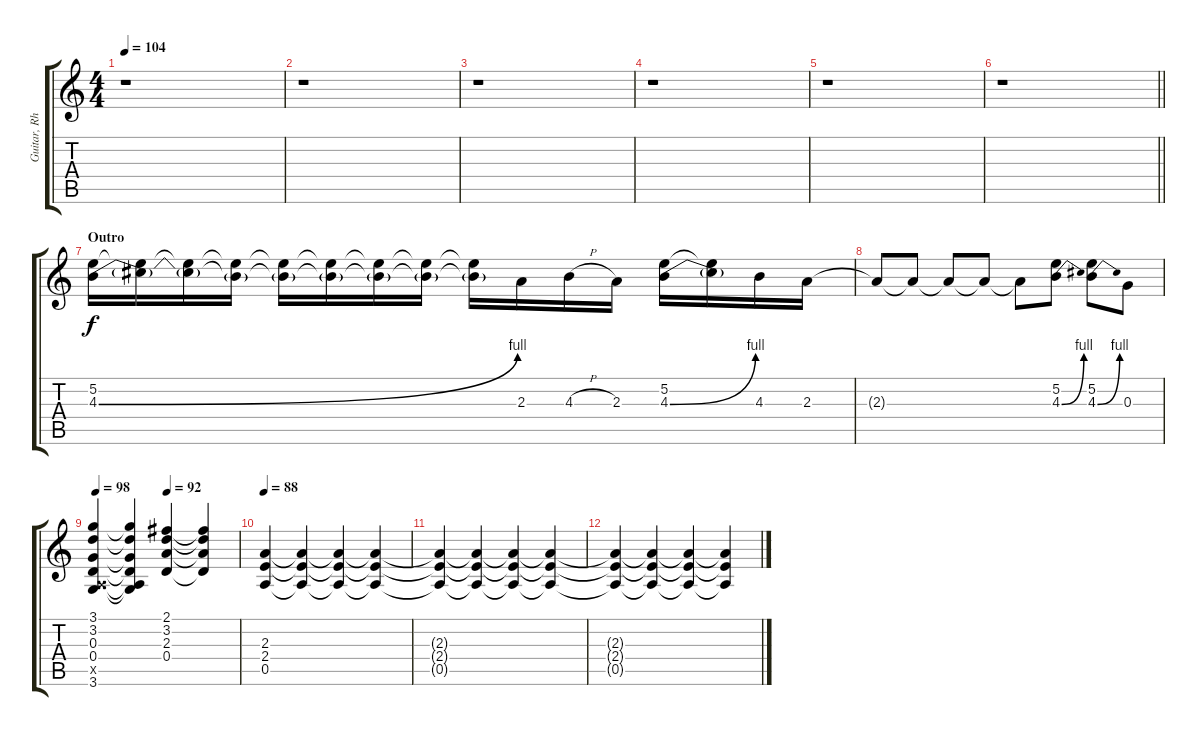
\track ("Guitar, Rhythm" "Guitar, Rh") {instrument distortionguitar}
\staff {score tabs}
\tuning (E4 B3 G3 D3 A2 E2) {hide}
\ts (4 4)
\tempo 104
\clef g2
\ks c
r.1{dy f} |
r.1 |
r.1 |
r.1 |
r.1 |
\barLineRight lightlight
r.1 |
\section ("" "Outro")
(5.2 4.3{be (bend 0 0 60 4)}).16 (5.2{t} 4.3{t}).16 (5.2{t} 4.3{t}).16 (5.2{t} 4.3{t}).16 (5.2{t} 4.3{t}).16 (5.2{t} 4.3{t}).16 (5.2{t} 4.3{t}).16 (5.2{t} 4.3{t}).16 (5.2{t} 4.3{t}).16 2.3.16 4.3{h}.16 2.3.16 (5.2 4.3{be (bend 0 0 60 4)}).16 (5.2{t} 4.3{t}).16 4.3.16 2.3.16 |
2.3{t}.8 2.3{t}.8 2.3{t}.8 2.3{t}.8 2.3{t}.8 (5.2 4.3{be (bend 0 0 60 4)}).8 (5.2 4.3{be (bend 0 0 60 4)}).8 0.3.8 |
\tempo 98
\tempo (92 0.5)
(3.1 3.2 0.3 0.4 0.5{x} 3.6).4 (3.1{t} 3.2{t} 0.3{t} 0.4{t} 0.5{t} 3.6{t}).4 (2.1 3.2 2.3 0.4).4 (2.1{t} 3.2{t} 2.3{t} 0.4{t}).4 |
\tempo 88
(2.3 2.4 0.5).4 (2.3{t} 2.4{t} 0.5{t}).4 (2.3{t} 2.4{t} 0.5{t}).4 (2.3{t} 2.4{t} 0.5{t}).4 |
(2.3{t} 2.4{t} 0.5{t}).4 (2.3{t} 2.4{t} 0.5{t}).4 (2.3{t} 2.4{t} 0.5{t}).4 (2.3{t} 2.4{t} 0.5{t}).4 |
(2.3{t} 2.4{t} 0.5{t}).4 (2.3{t} 2.4{t} 0.5{t}).4 (2.3{t} 2.4{t} 0.5{t}).4 (2.3{t} 2.4{t} 0.5{t}).4
